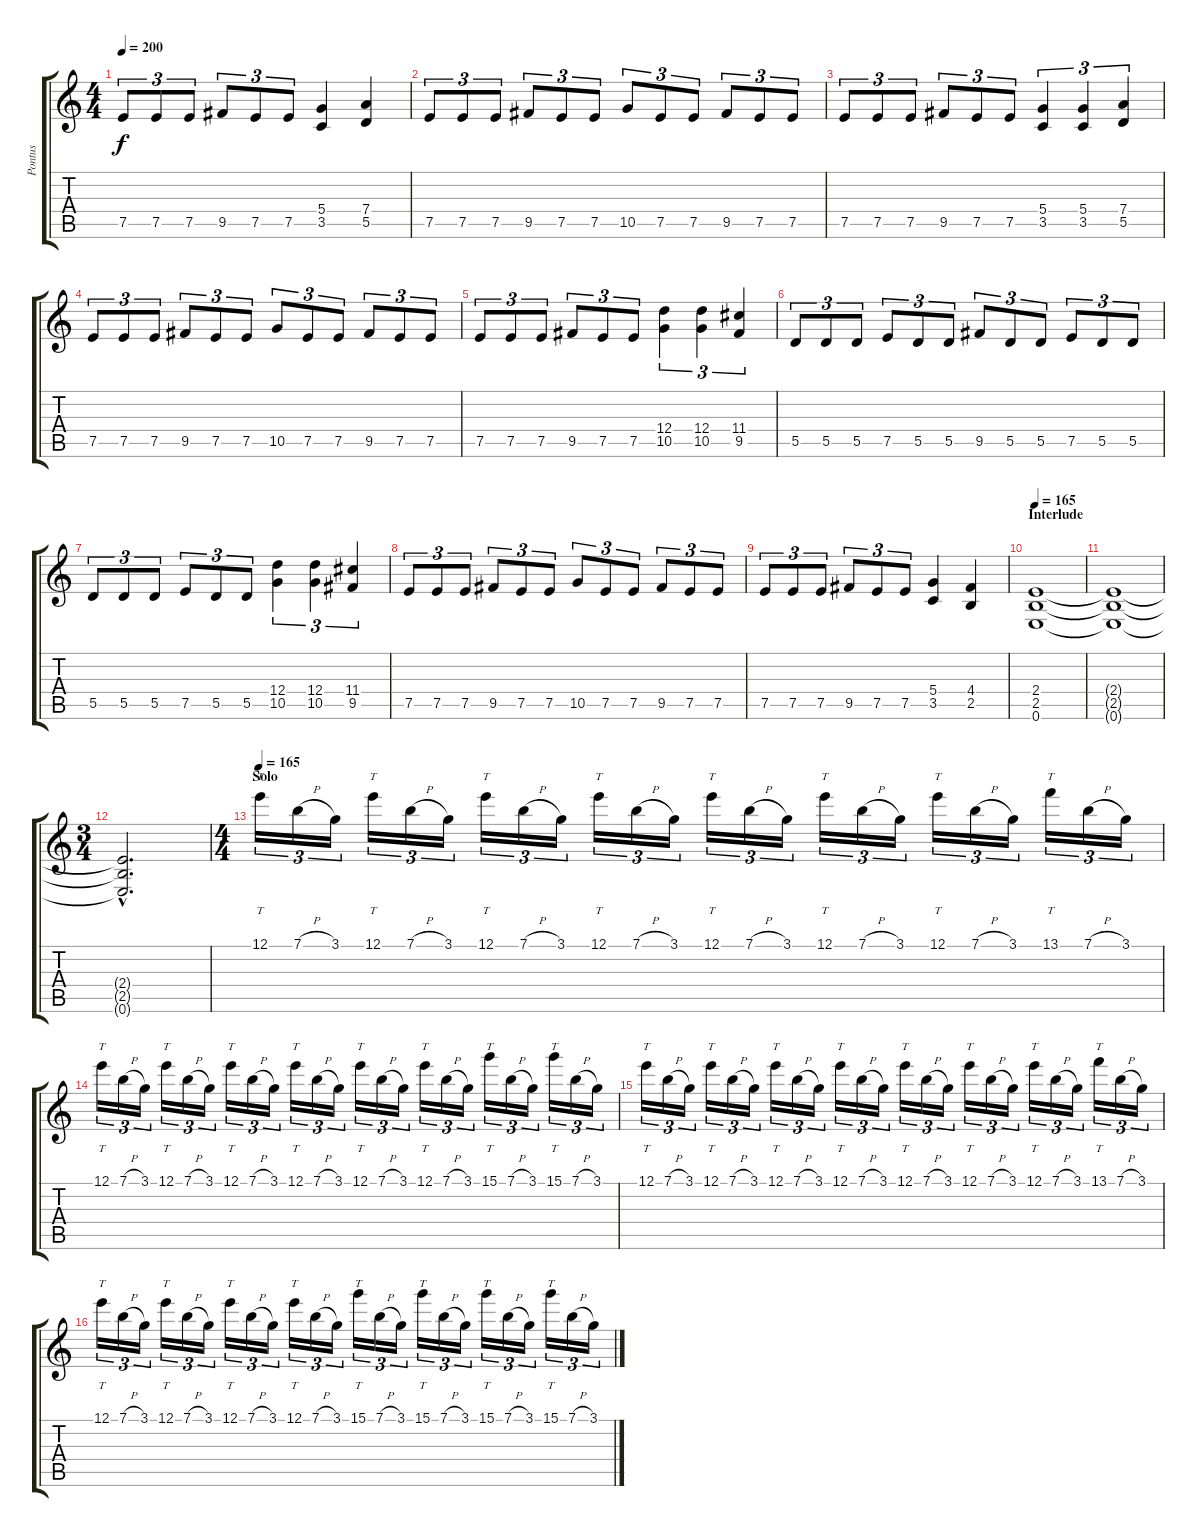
\track ("Pontus" "Pontus") {instrument distortionguitar}
\staff {score tabs}
\tuning (E4 B3 G3 D3 A2 E2) {hide}
\ts (4 4)
\tempo 200
\clef g2
\ks c
7.5.8{tu (3 2) dy f} 7.5.8{tu (3 2)} 7.5.8{tu (3 2)} 9.5.8{tu (3 2)} 7.5.8{tu (3 2)} 7.5.8{tu (3 2)} (5.4 3.5).4 (7.4 5.5).4 |
7.5.8{tu (3 2)} 7.5.8{tu (3 2)} 7.5.8{tu (3 2)} 9.5.8{tu (3 2)} 7.5.8{tu (3 2)} 7.5.8{tu (3 2)} 10.5.8{tu (3 2)} 7.5.8{tu (3 2)} 7.5.8{tu (3 2)} 9.5.8{tu (3 2)} 7.5.8{tu (3 2)} 7.5.8{tu (3 2)} |
7.5.8{tu (3 2)} 7.5.8{tu (3 2)} 7.5.8{tu (3 2)} 9.5.8{tu (3 2)} 7.5.8{tu (3 2)} 7.5.8{tu (3 2)} (5.4 3.5).4{tu (3 2)} (5.4 3.5).4{tu (3 2)} (7.4 5.5).4{tu (3 2)} |
7.5.8{tu (3 2)} 7.5.8{tu (3 2)} 7.5.8{tu (3 2)} 9.5.8{tu (3 2)} 7.5.8{tu (3 2)} 7.5.8{tu (3 2)} 10.5.8{tu (3 2)} 7.5.8{tu (3 2)} 7.5.8{tu (3 2)} 9.5.8{tu (3 2)} 7.5.8{tu (3 2)} 7.5.8{tu (3 2)} |
7.5.8{tu (3 2)} 7.5.8{tu (3 2)} 7.5.8{tu (3 2)} 9.5.8{tu (3 2)} 7.5.8{tu (3 2)} 7.5.8{tu (3 2)} (12.4 10.5).4{tu (3 2)} (12.4 10.5).4{tu (3 2)} (11.4 9.5).4{tu (3 2)} |
5.5.8{tu (3 2)} 5.5.8{tu (3 2)} 5.5.8{tu (3 2)} 7.5.8{tu (3 2)} 5.5.8{tu (3 2)} 5.5.8{tu (3 2)} 9.5.8{tu (3 2)} 5.5.8{tu (3 2)} 5.5.8{tu (3 2)} 7.5.8{tu (3 2)} 5.5.8{tu (3 2)} 5.5.8{tu (3 2)} |
5.5.8{tu (3 2)} 5.5.8{tu (3 2)} 5.5.8{tu (3 2)} 7.5.8{tu (3 2)} 5.5.8{tu (3 2)} 5.5.8{tu (3 2)} (12.4 10.5).4{tu (3 2)} (12.4 10.5).4{tu (3 2)} (11.4 9.5).4{tu (3 2)} |
7.5.8{tu (3 2)} 7.5.8{tu (3 2)} 7.5.8{tu (3 2)} 9.5.8{tu (3 2)} 7.5.8{tu (3 2)} 7.5.8{tu (3 2)} 10.5.8{tu (3 2)} 7.5.8{tu (3 2)} 7.5.8{tu (3 2)} 9.5.8{tu (3 2)} 7.5.8{tu (3 2)} 7.5.8{tu (3 2)} |
7.5.8{tu (3 2)} 7.5.8{tu (3 2)} 7.5.8{tu (3 2)} 9.5.8{tu (3 2)} 7.5.8{tu (3 2)} 7.5.8{tu (3 2)} (5.4 3.5).4 (4.4 2.5).4 |
\section ("" "Interlude")
\tempo 165
(2.4 2.5 0.6).1 |
(2.4{t} 2.5{t} 0.6{t}).1 |
\ts (3 4)
(2.4{hac t} 2.5{hac t} 0.6{hac t}).2{d} |
\ts (4 4)
\section ("" "Solo")
\tempo 165
12.1.16{tt tu (3 2)} 7.1{h}.16{tu (3 2)} 3.1.16{tu (3 2)} 12.1.16{tt tu (3 2)} 7.1{h}.16{tu (3 2)} 3.1.16{tu (3 2)} 12.1.16{tt tu (3 2)} 7.1{h}.16{tu (3 2)} 3.1.16{tu (3 2)} 12.1.16{tt tu (3 2)} 7.1{h}.16{tu (3 2)} 3.1.16{tu (3 2)} 12.1.16{tt tu (3 2)} 7.1{h}.16{tu (3 2)} 3.1.16{tu (3 2)} 12.1.16{tt tu (3 2)} 7.1{h}.16{tu (3 2)} 3.1.16{tu (3 2)} 12.1.16{tt tu (3 2)} 7.1{h}.16{tu (3 2)} 3.1.16{tu (3 2)} 13.1.16{tt tu (3 2)} 7.1{h}.16{tu (3 2)} 3.1.16{tu (3 2)} |
12.1.16{tt tu (3 2)} 7.1{h}.16{tu (3 2)} 3.1.16{tu (3 2)} 12.1.16{tt tu (3 2)} 7.1{h}.16{tu (3 2)} 3.1.16{tu (3 2)} 12.1.16{tt tu (3 2)} 7.1{h}.16{tu (3 2)} 3.1.16{tu (3 2)} 12.1.16{tt tu (3 2)} 7.1{h}.16{tu (3 2)} 3.1.16{tu (3 2)} 12.1.16{tt tu (3 2)} 7.1{h}.16{tu (3 2)} 3.1.16{tu (3 2)} 12.1.16{tt tu (3 2)} 7.1{h}.16{tu (3 2)} 3.1.16{tu (3 2)} 15.1.16{tt tu (3 2)} 7.1{h}.16{tu (3 2)} 3.1.16{tu (3 2)} 15.1.16{tt tu (3 2)} 7.1{h}.16{tu (3 2)} 3.1.16{tu (3 2)} |
12.1.16{tt tu (3 2)} 7.1{h}.16{tu (3 2)} 3.1.16{tu (3 2)} 12.1.16{tt tu (3 2)} 7.1{h}.16{tu (3 2)} 3.1.16{tu (3 2)} 12.1.16{tt tu (3 2)} 7.1{h}.16{tu (3 2)} 3.1.16{tu (3 2)} 12.1.16{tt tu (3 2)} 7.1{h}.16{tu (3 2)} 3.1.16{tu (3 2)} 12.1.16{tt tu (3 2)} 7.1{h}.16{tu (3 2)} 3.1.16{tu (3 2)} 12.1.16{tt tu (3 2)} 7.1{h}.16{tu (3 2)} 3.1.16{tu (3 2)} 12.1.16{tt tu (3 2)} 7.1{h}.16{tu (3 2)} 3.1.16{tu (3 2)} 13.1.16{tt tu (3 2)} 7.1{h}.16{tu (3 2)} 3.1.16{tu (3 2)} |
12.1.16{tt tu (3 2)} 7.1{h}.16{tu (3 2)} 3.1.16{tu (3 2)} 12.1.16{tt tu (3 2)} 7.1{h}.16{tu (3 2)} 3.1.16{tu (3 2)} 12.1.16{tt tu (3 2)} 7.1{h}.16{tu (3 2)} 3.1.16{tu (3 2)} 12.1.16{tt tu (3 2)} 7.1{h}.16{tu (3 2)} 3.1.16{tu (3 2)} 15.1.16{tt tu (3 2)} 7.1{h}.16{tu (3 2)} 3.1.16{tu (3 2)} 15.1.16{tt tu (3 2)} 7.1{h}.16{tu (3 2)} 3.1.16{tu (3 2)} 15.1.16{tt tu (3 2)} 7.1{h}.16{tu (3 2)} 3.1.16{tu (3 2)} 15.1.16{tt tu (3 2)} 7.1{h}.16{tu (3 2)} 3.1.16{tu (3 2)}
